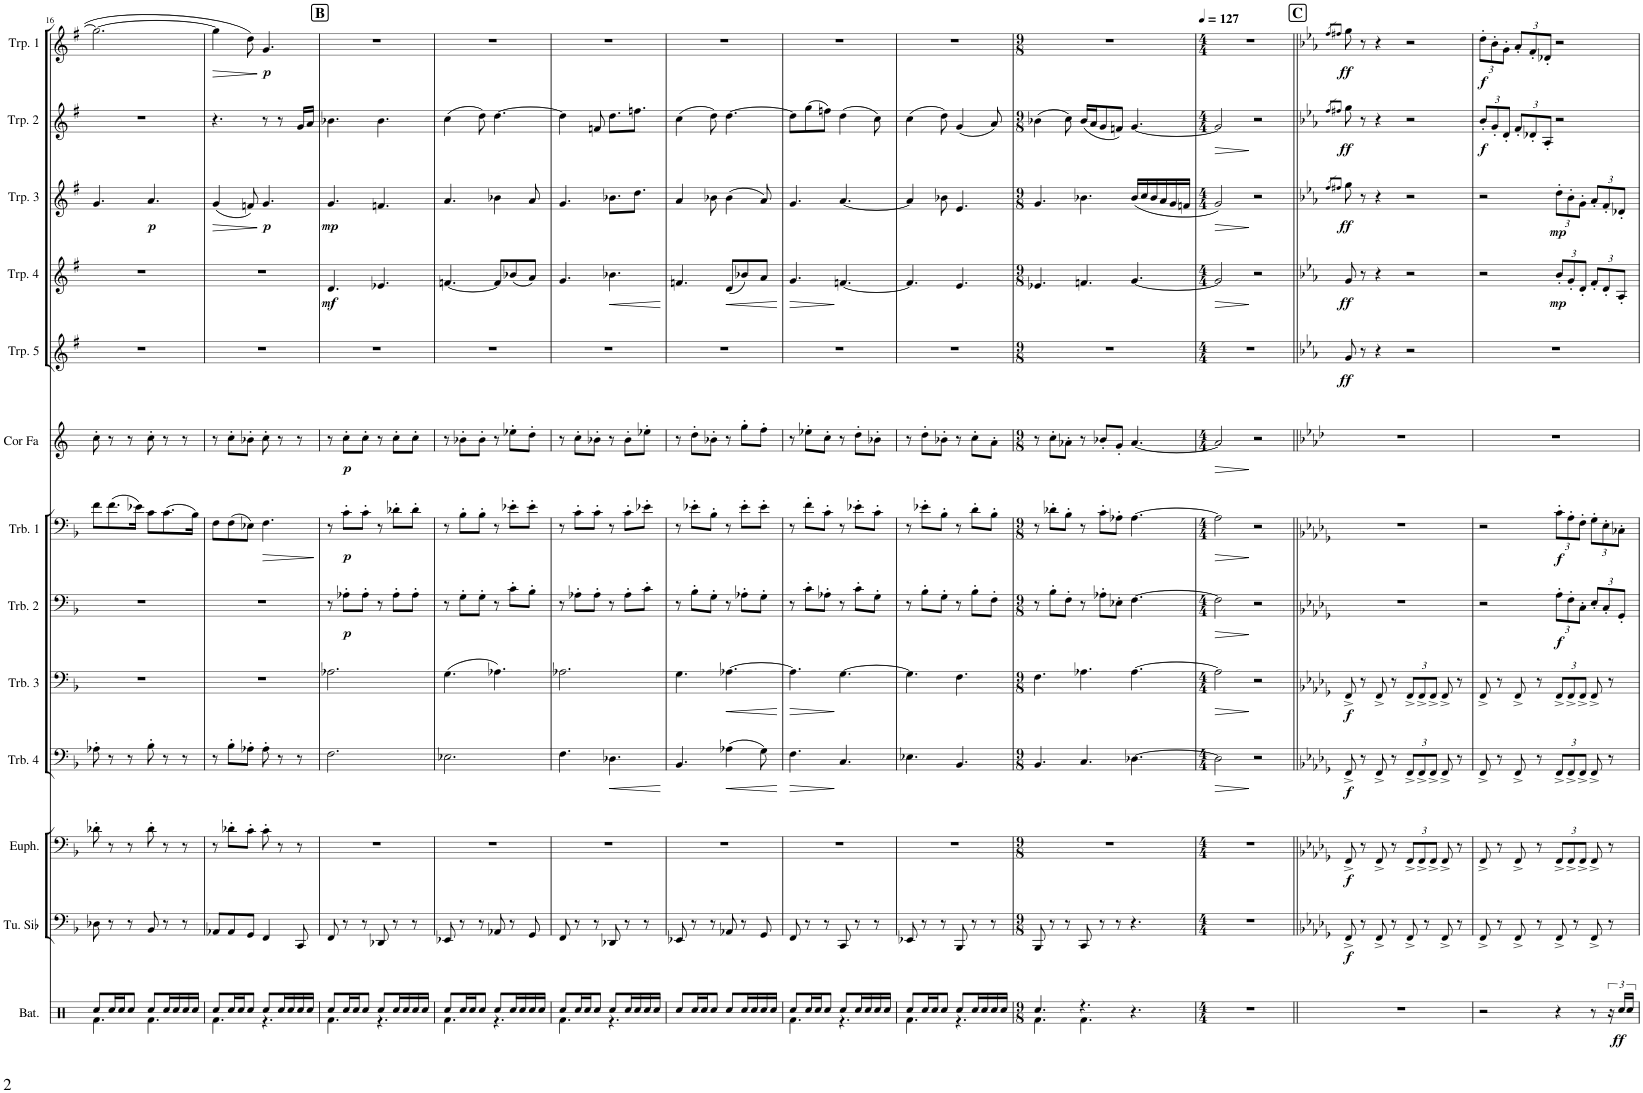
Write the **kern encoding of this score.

**kern	**dynam	**kern	**dynam	**kern	**dynam	**kern	**dynam	**kern	**dynam	**kern	**dynam	**kern	**dynam	**kern	**dynam	**kern	**dynam	**kern	**dynam	**kern	**dynam	**kern	**dynam	**kern	**dynam
*part13	*part13	*part12	*part12	*part11	*part11	*part10	*part10	*part9	*part9	*part8	*part8	*part7	*part7	*part6	*part6	*part5	*part5	*part4	*part4	*part3	*part3	*part2	*part2	*part1	*part1
*staff13	*staff13	*staff12	*staff12	*staff11	*staff11	*staff10	*staff10	*staff9	*staff9	*staff8	*staff8	*staff7	*staff7	*staff6	*staff6	*staff5	*staff5	*staff4	*staff4	*staff3	*staff3	*staff2	*staff2	*staff1	*staff1
*I"Batterie	*	*I"Tuba en Sib	*	*I"Euphonium	*	*I"Trombone 4	*	*I"Trombone 3	*	*I"Trombone 2	*	*I"Trombone 1	*	*I"Cor en Fa	*	*I"Trompette 5	*	*I"Trompette 4	*	*I"Trompette 3	*	*I"Trompette 2	*	*I"Trompette 1	*
*I'Bat.	*	*I'Tu. Sib	*	*I'Euph.	*	*I'Trb. 4	*	*I'Trb. 3	*	*I'Trb. 2	*	*I'Trb. 1	*	*I'Cor Fa	*	*I'Trp. 5	*	*I'Trp. 4	*	*I'Trp. 3	*	*I'Trp. 2	*	*I'Trp. 1	*
!!LO:PB:g=z
*clefX	*	*clefF4	*	*clefF4	*	*clefF4	*	*clefF4	*	*clefF4	*	*clefF4	*	*clefG2	*	*clefG2	*	*clefG2	*	*clefG2	*	*clefG2	*	*clefG2	*
*	*	*	*	*	*	*	*	*	*	*	*	*	*	*Trd4c7	*	*Trd1c2	*	*Trd1c2	*	*Trd1c2	*	*Trd1c2	*	*Trd1c2	*
*k[]	*	*k[b-]	*	*k[b-]	*	*k[b-]	*	*k[b-]	*	*k[b-]	*	*k[b-]	*	*k[]	*	*k[f#]	*	*k[f#]	*	*k[f#]	*	*k[f#]	*	*k[f#]	*
*M6/8	*	*M6/8	*	*M6/8	*	*M6/8	*	*M6/8	*	*M6/8	*	*M6/8	*	*M6/8	*	*M6/8	*	*M6/8	*	*M6/8	*	*M6/8	*	*M6/8	*
=16	=16	=16	=16	=16	=16	=16	=16	=16	=16	=16	=16	=16	=16	=16	=16	=16	=16	=16	=16	=16	=16	=16	=16	=16	=16
*^	*	*	*	*	*	*	*	*	*	*	*	*	*	*	*	*	*	*	*	*	*	*	*	*	*
8Rcc/L	4.Rf\	.	8D-X\	.	8d-X'\	.	8A-X'\	.	2.r	.	2.r	.	8f\L	.	8cc'\	.	2.r	.	2.r	.	4.g/	.	2.r	.	2.gg\_	.
16Rcc/L	.	.	8r	.	8r	.	8r	.	.	.	.	.	(8.f\	.	8r	.	.	.	.	.	.	.	.	.	.	.
16Rcc/J	.	.	.	.	.	.	.	.	.	.	.	.	.	.	.	.	.	.	.	.	.	.	.	.	.	.
8Rcc/J	.	.	8r	.	8r	.	8r	.	.	.	.	.	.	.	8r	.	.	.	.	.	.	.	.	.	.	.
.	.	.	.	.	.	.	.	.	.	.	.	.	16e-X\Jk)	.	.	.	.	.	.	.	.	.	.	.	.	.
!	!	!	!	!	!	!	!	!	!	!	!	!	!	!	!	!	!	!	!	!	!	!LO:DY:b	!	!	!	!
8Rcc/L	4.Rf\	.	8BB-/	.	8d-'\	.	8B-'\	.	.	.	.	.	8c\L	.	8cc'\	.	.	.	.	.	4.a/	p	.	.	.	.
16Rcc/L	.	.	8r	.	8r	.	8r	.	.	.	.	.	(8.c\	.	8r	.	.	.	.	.	.	.	.	.	.	.
16Rcc/	.	.	.	.	.	.	.	.	.	.	.	.	.	.	.	.	.	.	.	.	.	.	.	.	.	.
16Rcc/	.	.	8r	.	8r	.	8r	.	.	.	.	.	.	.	8r	.	.	.	.	.	.	.	.	.	.	.
16Rcc/JJ	.	.	.	.	.	.	.	.	.	.	.	.	16B-\Jk)	.	.	.	.	.	.	.	.	.	.	.	.	.
=17	=17	=17	=17	=17	=17	=17	=17	=17	=17	=17	=17	=17	=17	=17	=17	=17	=17	=17	=17	=17	=17	=17	=17	=17	=17	=17
!	!	!	!	!	!	!	!	!	!	!	!	!	!	!	!	!	!	!	!	!	!	!LO:HP:b	!	!	!	!LO:HP:b
8Rcc/L	4.Rf\	.	8AA-X/L	.	8r	.	8r	.	2.r	.	2.r	.	8F\L	.	8r	.	2.r	.	2.r	.	(4g/	>	4.r	.	4gg\]	>
16Rcc/L	.	.	8AA-/	.	8d-X'\L	.	8B-'\L	.	.	.	.	.	(8F\	.	8cc'\L	.	.	.	.	.	.	.	.	.	.	.
16Rcc/J	.	.	.	.	.	.	.	.	.	.	.	.	.	.	.	.	.	.	.	.	.	.	.	.	.	.
8Rcc/J	.	.	8GG/J	.	8c'\J	.	8A-X'\J	.	.	.	.	.	8E-X\J)	.	8b-X'\J	.	.	.	.	.	8fn/)	.	.	.	8dd\	.
!	!	!	!	!	!	!	!	!	!	!	!	!	!	!LO:HP:b	!	!	!	!	!	!	!	!LO:DY:n=1:b	!	!	!	!LO:DY:n=1:b
8Rcc/L	4.r	.	4FF/	.	8c'\	.	8A-'\	.	.	.	.	.	4.F\	>	8cc'\	.	.	.	.	.	4.g/	] p	8r	.	4.g/	] p
16Rcc/L	.	.	.	.	8r	.	8r	.	.	.	.	.	.	.	8r	.	.	.	.	.	.	.	8r	.	.	.
16Rcc/	.	.	.	.	.	.	.	.	.	.	.	.	.	.	.	.	.	.	.	.	.	.	.	.	.	.
16Rcc/	.	.	8CC/	.	8r	.	8r	.	.	.	.	.	.	.	8r	.	.	.	.	.	.	.	16g/LL	.	.	.
16Rcc/JJ	.	.	.	.	.	.	.	.	.	.	.	.	.	.	.	.	.	.	.	.	.	.	16a/JJ	.	.	.
*v	*v	*	*	*	*	*	*	*	*	*	*	*	*	*	*	*	*	*	*	*	*	*	*	*	*	*
.	.	.	.	.	.	.	.	.	.	.	.	.	]	.	.	.	.	.	.	.	.	.	.	.	.
!!LO:REH:place=s1:a:B:cj:fs=14:t=B
=18	=18	=18	=18	=18	=18	=18	=18	=18	=18	=18	=18	=18	=18	=18	=18	=18	=18	=18	=18	=18	=18	=18	=18	=18	=18
*^	*	*	*	*	*	*	*	*	*	*	*	*	*	*	*	*	*	*	*	*	*	*	*	*	*
!	!	!	!	!	!	!	!	!	!	!	!	!	!	!	!	!	!	!	!	!LO:DY:b	!	!LO:DY:b	!	!	!	!
8Rcc/L	4.Rf\	.	8FF/	.	2.r	.	2.F\	.	2.A-X\	.	8r	.	8r	.	8r	.	2.r	.	4.d/	mf	4.g/	mp	4.b-X\	.	2.r	.
!	!	!	!	!	!	!	!	!	!	!	!	!LO:DY:b	!	!LO:DY:b	!	!LO:DY:b	!	!	!	!	!	!	!	!	!	!
16Rcc/L	.	.	8r	.	.	.	.	.	.	.	8A-X'\L	p	8c'\L	p	8cc'\L	p	.	.	.	.	.	.	.	.	.	.
16Rcc/J	.	.	.	.	.	.	.	.	.	.	.	.	.	.	.	.	.	.	.	.	.	.	.	.	.	.
8Rcc/J	.	.	8r	.	.	.	.	.	.	.	8A-'\J	.	8c'\J	.	8cc'\J	.	.	.	.	.	.	.	.	.	.	.
8Rcc/L	4.r	.	8DD-X/	.	.	.	.	.	.	.	8r	.	8r	.	8r	.	.	.	4.e-X/	.	4.fn/	.	4.b-\	.	.	.
16Rcc/L	.	.	8r	.	.	.	.	.	.	.	8A-'\L	.	8d-X'\L	.	8cc'\L	.	.	.	.	.	.	.	.	.	.	.
16Rcc/	.	.	.	.	.	.	.	.	.	.	.	.	.	.	.	.	.	.	.	.	.	.	.	.	.	.
16Rcc/	.	.	8r	.	.	.	.	.	.	.	8A-'\J	.	8d-'\J	.	8cc'\J	.	.	.	.	.	.	.	.	.	.	.
16Rcc/JJ	.	.	.	.	.	.	.	.	.	.	.	.	.	.	.	.	.	.	.	.	.	.	.	.	.	.
=19	=19	=19	=19	=19	=19	=19	=19	=19	=19	=19	=19	=19	=19	=19	=19	=19	=19	=19	=19	=19	=19	=19	=19	=19	=19	=19
8Rcc/L	4.Rf\	.	8EE-X/	.	2.r	.	2.E-X\	.	(4.G\	.	8r	.	8r	.	8r	.	2.r	.	[4.fn/	.	4.a/	.	(4cc\	.	2.r	.
16Rcc/L	.	.	8r	.	.	.	.	.	.	.	8G'\L	.	8B-'\L	.	8b-X'\L	.	.	.	.	.	.	.	.	.	.	.
16Rcc/J	.	.	.	.	.	.	.	.	.	.	.	.	.	.	.	.	.	.	.	.	.	.	.	.	.	.
8Rcc/J	.	.	8r	.	.	.	.	.	.	.	8G'\J	.	8B-'\J	.	8b-'\J	.	.	.	.	.	.	.	8dd\)	.	.	.
8Rcc/L	4.r	.	8AA-X/	.	.	.	.	.	4.A-X\)	.	8r	.	8r	.	8r	.	.	.	8f/L]	.	4b-X\	.	[4.dd\	.	.	.
16Rcc/L	.	.	8r	.	.	.	.	.	.	.	8c'\L	.	8e-X'\L	.	8ee-X'\L	.	.	.	(8b-X/	.	.	.	.	.	.	.
16Rcc/	.	.	.	.	.	.	.	.	.	.	.	.	.	.	.	.	.	.	.	.	.	.	.	.	.	.
16Rcc/	.	.	8GG/	.	.	.	.	.	.	.	8B-'\J	.	8e-'\J	.	8dd'\J	.	.	.	8a/J)	.	8a/	.	.	.	.	.
16Rcc/JJ	.	.	.	.	.	.	.	.	.	.	.	.	.	.	.	.	.	.	.	.	.	.	.	.	.	.
=20	=20	=20	=20	=20	=20	=20	=20	=20	=20	=20	=20	=20	=20	=20	=20	=20	=20	=20	=20	=20	=20	=20	=20	=20	=20	=20
8Rcc/L	4.Rf\	.	8FF/	.	2.r	.	4.F\	.	2.A-X\	.	8r	.	8r	.	8r	.	2.r	.	4.g/	.	4.g/	.	4dd\]	.	2.r	.
16Rcc/L	.	.	8r	.	.	.	.	.	.	.	8A-X'\L	.	8c'\L	.	8cc'\L	.	.	.	.	.	.	.	.	.	.	.
16Rcc/J	.	.	.	.	.	.	.	.	.	.	.	.	.	.	.	.	.	.	.	.	.	.	.	.	.	.
8Rcc/J	.	.	8r	.	.	.	.	.	.	.	8A-'\J	.	8c'\J	.	8b-X'\J	.	.	.	.	.	.	.	8fn/	.	.	.
!	!	!	!	!	!	!	!	!LO:HP:b	!	!	!	!	!	!	!	!	!	!	!	!LO:HP:b	!	!	!	!	!	!
8Rcc/L	4.r	.	8DD-X/	.	.	.	4.D-X\	<	.	.	8r	.	8r	.	8r	.	.	.	4.b-X\	<	8.b-X\L	.	8.dd\L	.	.	.
16Rcc/L	.	.	8r	.	.	.	.	.	.	.	8A-'\L	.	8c'\L	.	8b-'\L	.	.	.	.	.	.	.	.	.	.	.
16Rcc/	.	.	.	.	.	.	.	.	.	.	.	.	.	.	.	.	.	.	.	.	8.dd\J	.	8.ffn\J	.	.	.
16Rcc/	.	.	8r	.	.	.	.	.	.	.	8c'\J	.	8e-X'\J	.	8ee-X'\J	.	.	.	.	.	.	.	.	.	.	.
16Rcc/JJ	.	.	.	.	.	.	.	.	.	.	.	.	.	.	.	.	.	.	.	.	.	.	.	.	.	.
*v	*v	*	*	*	*	*	*	*	*	*	*	*	*	*	*	*	*	*	*	*	*	*	*	*	*	*
.	.	.	.	.	.	.	[	.	.	.	.	.	.	.	.	.	.	.	[	.	.	.	.	.	.
=21	=21	=21	=21	=21	=21	=21	=21	=21	=21	=21	=21	=21	=21	=21	=21	=21	=21	=21	=21	=21	=21	=21	=21	=21	=21
8Rcc/L	.	8EE-X/	.	2.r	.	4.BB-/	.	4.G\	.	8r	.	8r	.	8r	.	2.r	.	4.fn/	.	4a/	.	(4cc\	.	2.r	.
16Rcc/L	.	8r	.	.	.	.	.	.	.	8B-'\L	.	8e-X'\L	.	8dd'\L	.	.	.	.	.	.	.	.	.	.	.
16Rcc/J	.	.	.	.	.	.	.	.	.	.	.	.	.	.	.	.	.	.	.	.	.	.	.	.	.
8Rcc/J	.	8r	.	.	.	.	.	.	.	8G'\J	.	8B-'\J	.	8b-X'\J	.	.	.	.	.	8b-X\	.	8dd\)	.	.	.
!	!	!	!	!	!	!	!LO:HP:b	!	!LO:HP:b	!	!	!	!	!	!	!	!	!	!LO:HP:b	!	!	!	!	!	!
8Rcc/L	.	8AA-X/	.	.	.	(4A-X\	<	[4.A-X\	<	8r	.	8r	.	8r	.	.	.	(8d/L	<	(4b-\	.	[4.dd\	.	.	.
16Rcc/L	.	8r	.	.	.	.	.	.	.	8A-X'\L	.	8e-'\L	.	8gg'\L	.	.	.	8b-X/)	.	.	.	.	.	.	.
16Rcc/	.	.	.	.	.	.	.	.	.	.	.	.	.	.	.	.	.	.	.	.	.	.	.	.	.
16Rcc/	.	8GG/	.	.	.	8G\)	.	.	.	8G'\J	.	8e-'\J	.	8ff'\J	.	.	.	8a/J	.	8a/)	.	.	.	.	.
16Rcc/JJ	.	.	.	.	.	.	.	.	.	.	.	.	.	.	.	.	.	.	.	.	.	.	.	.	.
.	.	.	.	.	.	.	[	.	[	.	.	.	.	.	.	.	.	.	[	.	.	.	.	.	.
=22	=22	=22	=22	=22	=22	=22	=22	=22	=22	=22	=22	=22	=22	=22	=22	=22	=22	=22	=22	=22	=22	=22	=22	=22	=22
*^	*	*	*	*	*	*	*	*	*	*	*	*	*	*	*	*	*	*	*	*	*	*	*	*	*
!	!	!	!	!	!	!	!	!LO:HP:b	!	!LO:HP:b	!	!	!	!	!	!	!	!	!	!LO:HP:b	!	!	!	!	!	!
8Rcc/L	4.Rf\	.	8FF/	.	2.r	.	4.F\	>	4.A-\]	>	8r	.	8r	.	8r	.	2.r	.	4.g/	>	4.g/	.	8dd\L]	.	2.r	.
16Rcc/L	.	.	8r	.	.	.	.	.	.	.	8c'\L	.	8f'\L	.	8ee-X'\L	.	.	.	.	.	.	.	(8gg\	.	.	.
16Rcc/J	.	.	.	.	.	.	.	.	.	.	.	.	.	.	.	.	.	.	.	.	.	.	.	.	.	.
8Rcc/J	.	.	8r	.	.	.	.	.	.	.	8A-X'\J	.	8c'\J	.	8cc'\J	.	.	.	.	.	.	.	8ffn\J)	.	.	.
8Rcc/L	4.r	.	8CC/	.	.	.	4.C/	]	[4.G\	]	8r	.	8r	.	8r	.	.	.	[4.fn/	]	[4.a/	.	(4dd\	.	.	.
16Rcc/L	.	.	8r	.	.	.	.	.	.	.	8c'\L	.	8e-X'\L	.	8dd'\L	.	.	.	.	.	.	.	.	.	.	.
16Rcc/	.	.	.	.	.	.	.	.	.	.	.	.	.	.	.	.	.	.	.	.	.	.	.	.	.	.
16Rcc/	.	.	8r	.	.	.	.	.	.	.	8G'\J	.	8c'\J	.	8b-X'\J	.	.	.	.	.	.	.	8cc\)	.	.	.
16Rcc/JJ	.	.	.	.	.	.	.	.	.	.	.	.	.	.	.	.	.	.	.	.	.	.	.	.	.	.
=23	=23	=23	=23	=23	=23	=23	=23	=23	=23	=23	=23	=23	=23	=23	=23	=23	=23	=23	=23	=23	=23	=23	=23	=23	=23	=23
8Rcc/L	4.Rf\	.	8EE-X/	.	2.r	.	4.E-X\	.	4.G\]	.	8r	.	8r	.	8r	.	2.r	.	4.f/]	.	4a/]	.	(4cc\	.	2.r	.
16Rcc/L	.	.	8r	.	.	.	.	.	.	.	8B-'\L	.	8e-X'\L	.	8dd'\L	.	.	.	.	.	.	.	.	.	.	.
16Rcc/J	.	.	.	.	.	.	.	.	.	.	.	.	.	.	.	.	.	.	.	.	.	.	.	.	.	.
8Rcc/J	.	.	8r	.	.	.	.	.	.	.	8G'\J	.	8B-'\J	.	8b-X'\J	.	.	.	.	.	8b-X\	.	8dd\)	.	.	.
8Rcc/L	4.r	.	8BBB-/	.	.	.	4.BB-/	.	4.F\	.	8r	.	8r	.	8r	.	.	.	4.e/	.	4.e/	.	(4g/	.	.	.
16Rcc/L	.	.	8r	.	.	.	.	.	.	.	8B-'\L	.	8d'\L	.	8cc'\L	.	.	.	.	.	.	.	.	.	.	.
16Rcc/	.	.	.	.	.	.	.	.	.	.	.	.	.	.	.	.	.	.	.	.	.	.	.	.	.	.
16Rcc/	.	.	8r	.	.	.	.	.	.	.	8F'\J	.	8B-'\J	.	8a'\J	.	.	.	.	.	.	.	8a/)	.	.	.
16Rcc/JJ	.	.	.	.	.	.	.	.	.	.	.	.	.	.	.	.	.	.	.	.	.	.	.	.	.	.
=24	=24	=24	=24	=24	=24	=24	=24	=24	=24	=24	=24	=24	=24	=24	=24	=24	=24	=24	=24	=24	=24	=24	=24	=24	=24	=24
*M9/8	*	*	*M9/8	*	*M9/8	*	*M9/8	*	*M9/8	*	*M9/8	*	*M9/8	*	*M9/8	*	*M9/8	*	*M9/8	*	*M9/8	*	*M9/8	*	*M9/8	*
4.Rcc/	4.Rf\	.	8BBB-/	.	8%9r	.	4.BB-/	.	4.F\	.	8r	.	8r	.	8r	.	8%9r	.	4.e-X/	.	4.g/	.	(4b-X\	.	8%9r	.
.	.	.	8r	.	.	.	.	.	.	.	8B-'\L	.	8d-X'\L	.	8cc'\L	.	.	.	.	.	.	.	.	.	.	.
.	.	.	8r	.	.	.	.	.	.	.	8F'\J	.	8B-'\J	.	8a-X'\J	.	.	.	.	.	.	.	8cc\)	.	.	.
4.r	4.Rf\	.	8CC/	.	.	.	4.C/	.	4.A-X\	.	8r	.	8r	.	8r	.	.	.	4.fn/	.	4.b-X\	.	(16b-/LL	.	.	.
.	.	.	.	.	.	.	.	.	.	.	.	.	.	.	.	.	.	.	.	.	.	.	16a/J	.	.	.
.	.	.	8r	.	.	.	.	.	.	.	8A-X'\L	.	8c'\L	.	8b-X'/L	.	.	.	.	.	.	.	8g/	.	.	.
.	.	.	8r	.	.	.	.	.	.	.	8E-X'\J	.	8A-X'\J	.	8g'/J	.	.	.	.	.	.	.	8fn/J)	.	.	.
4.r	4.ryy	.	4.r	.	.	.	[4.D-X\	.	[4.A-\	.	[4.F\	.	[4.A-\	.	[4.a-/	.	.	.	[4.g/	.	(16b-/LL	.	[4.g/	.	.	.
.	.	.	.	.	.	.	.	.	.	.	.	.	.	.	.	.	.	.	.	.	16cc/	.	.	.	.	.
.	.	.	.	.	.	.	.	.	.	.	.	.	.	.	.	.	.	.	.	.	16b-/	.	.	.	.	.
.	.	.	.	.	.	.	.	.	.	.	.	.	.	.	.	.	.	.	.	.	16a/	.	.	.	.	.
.	.	.	.	.	.	.	.	.	.	.	.	.	.	.	.	.	.	.	.	.	16g/	.	.	.	.	.
.	.	.	.	.	.	.	.	.	.	.	.	.	.	.	.	.	.	.	.	.	16fn/JJ	.	.	.	.	.
*v	*v	*	*	*	*	*	*	*	*	*	*	*	*	*	*	*	*	*	*	*	*	*	*	*	*	*
=25	=25	=25	=25	=25	=25	=25	=25	=25	=25	=25	=25	=25	=25	=25	=25	=25	=25	=25	=25	=25	=25	=25	=25	=25	=25
*M4/4	*	*M4/4	*	*M4/4	*	*M4/4	*	*M4/4	*	*M4/4	*	*M4/4	*	*M4/4	*	*M4/4	*	*M4/4	*	*M4/4	*	*M4/4	*	*M4/4	*
*	*	*	*	*	*	*	*	*	*	*	*	*	*	*	*	*	*	*	*	*	*	*	*	*MM127	*
!	!	!	!	!	!	!	!LO:HP:b	!	!LO:HP:b	!	!LO:HP:b	!	!LO:HP:b	!	!LO:HP:b	!	!	!	!LO:HP:b	!	!LO:HP:b	!	!LO:HP:b	!	!
1r	.	1r	.	1r	.	2D-\]	>	2A-\]	>	2F\]	>	2A-\]	>	2a-/]	>	1r	.	2g/]	>	2g/)	>	2g/]	>	1r	.
.	.	.	.	.	.	2r	]	2r	]	2r	]	2r	]	2r	]	.	.	2r	]	2r	]	2r	]	.	.
!!LO:REH:place=s1:a:B:cj:fs=14:t=C
=26||	=26||	=26||	=26||	=26||	=26||	=26||	=26||	=26||	=26||	=26||	=26||	=26||	=26||	=26||	=26||	=26||	=26||	=26||	=26||	=26||	=26||	=26||	=26||	=26||	=26||
*	*	*k[b-e-a-d-g-]	*	*k[b-e-a-d-g-]	*	*k[b-e-a-d-g-]	*	*k[b-e-a-d-g-]	*	*k[b-e-a-d-g-]	*	*k[b-e-a-d-g-]	*	*k[b-e-a-d-]	*	*k[b-e-a-]	*	*k[b-e-a-]	*	*k[b-e-a-]	*	*k[b-e-a-]	*	*k[b-e-a-]	*
.	.	.	.	.	.	.	.	.	.	.	.	.	.	.	.	.	.	.	.	8qff/L	.	8qff/L	.	8qff/L	.
.	.	.	.	.	.	.	.	.	.	.	.	.	.	.	.	.	.	.	.	8qff#X/J	.	8qff#X/J	.	8qff#X/J	.
!	!	!	!LO:DY:b	!	!LO:DY:b	!	!LO:DY:b	!	!LO:DY:b	!	!	!	!	!	!	!	!LO:DY:b	!	!LO:DY:b	!	!LO:DY:b	!	!LO:DY:b	!	!LO:DY:b
1r	.	8FF^/	f	8FF^/	f	8FF^/	f	8FF^/	f	1r	.	1r	.	1r	.	8g/	ff	8g/	ff	8gg\	ff	8gg\	ff	8gg\	ff
.	.	8r	.	8r	.	8r	.	8r	.	.	.	.	.	.	.	8r	.	8r	.	8r	.	8r	.	8r	.
.	.	8FF^/	.	8FF^/	.	8FF^/	.	8FF^/	.	.	.	.	.	.	.	4r	.	4r	.	4r	.	4r	.	4r	.
.	.	8r	.	8r	.	8r	.	8r	.	.	.	.	.	.	.	.	.	.	.	.	.	.	.	.	.
*	*	*	*	*Xbrackettup	*	*Xbrackettup	*	*Xbrackettup	*	*	*	*	*	*	*	*	*	*	*	*	*	*	*	*	*
.	.	8FF^/	.	12FF^/L	.	12FF^/L	.	12FF^/L	.	.	.	.	.	.	.	2r	.	2r	.	2r	.	2r	.	2r	.
.	.	.	.	12FF^/	.	12FF^/	.	12FF^/	.	.	.	.	.	.	.	.	.	.	.	.	.	.	.	.	.
.	.	8r	.	.	.	.	.	.	.	.	.	.	.	.	.	.	.	.	.	.	.	.	.	.	.
.	.	.	.	12FF^/J	.	12FF^/J	.	12FF^/J	.	.	.	.	.	.	.	.	.	.	.	.	.	.	.	.	.
.	.	8FF^/	.	8FF^/	.	8FF^/	.	8FF^/	.	.	.	.	.	.	.	.	.	.	.	.	.	.	.	.	.
.	.	8r	.	8r	.	8r	.	8r	.	.	.	.	.	.	.	.	.	.	.	.	.	.	.	.	.
=27	=27	=27	=27	=27	=27	=27	=27	=27	=27	=27	=27	=27	=27	=27	=27	=27	=27	=27	=27	=27	=27	=27	=27	=27	=27
*	*	*	*	*	*	*	*	*	*	*	*	*	*	*	*	*	*	*	*	*	*	*Xbrackettup	*	*Xbrackettup	*
!	!	!	!	!	!	!	!	!	!	!	!	!	!	!	!	!	!	!	!	!	!	!	!LO:DY:b	!	!LO:DY:b
2r	.	8FF^/	.	8FF^/	.	8FF^/	.	8FF^/	.	2r	.	2r	.	1r	.	1r	.	2r	.	2r	.	12b-'/L	f	12dd'\L	f
.	.	.	.	.	.	.	.	.	.	.	.	.	.	.	.	.	.	.	.	.	.	12g'/	.	12b-'\	.
.	.	8r	.	8r	.	8r	.	8r	.	.	.	.	.	.	.	.	.	.	.	.	.	.	.	.	.
.	.	.	.	.	.	.	.	.	.	.	.	.	.	.	.	.	.	.	.	.	.	12d'/J	.	12g'\J	.
.	.	8FF^/	.	8FF^/	.	8FF^/	.	8FF^/	.	.	.	.	.	.	.	.	.	.	.	.	.	12f'/L	.	12a-'/L	.
.	.	.	.	.	.	.	.	.	.	.	.	.	.	.	.	.	.	.	.	.	.	12d-X'/	.	12f'/	.
.	.	8r	.	8r	.	8r	.	8r	.	.	.	.	.	.	.	.	.	.	.	.	.	.	.	.	.
.	.	.	.	.	.	.	.	.	.	.	.	.	.	.	.	.	.	.	.	.	.	12A-'/J	.	12d-X'/J	.
*	*	*	*	*	*	*	*	*	*	*Xbrackettup	*	*Xbrackettup	*	*	*	*	*	*Xbrackettup	*	*Xbrackettup	*	*	*	*	*
!	!	!	!	!	!	!	!	!	!	!	!LO:DY:b	!	!LO:DY:b	!	!	!	!	!	!LO:DY:b	!	!LO:DY:b	!	!	!	!
4r	.	8FF^/	.	12FF^/L	.	12FF^/L	.	12FF^/L	.	12A-'\L	f	12c'\L	f	.	.	.	.	12b-'/L	mp	12dd'\L	mp	2r	.	2r	.
.	.	.	.	12FF^/	.	12FF^/	.	12FF^/	.	12F'\	.	12A-'\	.	.	.	.	.	12g'/	.	12b-'\	.	.	.	.	.
.	.	8r	.	.	.	.	.	.	.	.	.	.	.	.	.	.	.	.	.	.	.	.	.	.	.
.	.	.	.	12FF^/J	.	12FF^/J	.	12FF^/J	.	12C'\J	.	12F'\J	.	.	.	.	.	12d'/J	.	12g'\J	.	.	.	.	.
8r	.	8FF^/	.	8FF^/	.	8FF^/	.	8FF^/	.	12E-'/L	.	12G-'\L	.	.	.	.	.	12f'/L	.	12a-'/L	.	.	.	.	.
.	.	.	.	.	.	.	.	.	.	12C'/	.	12E-'\	.	.	.	.	.	12d'/	.	12f'/	.	.	.	.	.
24r	.	8r	.	8r	.	8r	.	8r	.	.	.	.	.	.	.	.	.	.	.	.	.	.	.	.	.
!	!LO:DY:b	!	!	!	!	!	!	!	!	!	!	!	!	!	!	!	!	!	!	!	!	!	!	!	!
24Rcc/LL	ff	.	.	.	.	.	.	.	.	12GG-'/J	.	12C-X'\J	.	.	.	.	.	12A-'/J	.	12d-X'/J	.	.	.	.	.
24Rcc/JJ	.	.	.	.	.	.	.	.	.	.	.	.	.	.	.	.	.	.	.	.	.	.	.	.	.
=	=	=	=	=	=	=	=	=	=	=	=	=	=	=	=	=	=	=	=	=	=	=	=	=	=
*-	*-	*-	*-	*-	*-	*-	*-	*-	*-	*-	*-	*-	*-	*-	*-	*-	*-	*-	*-	*-	*-	*-	*-	*-	*-
